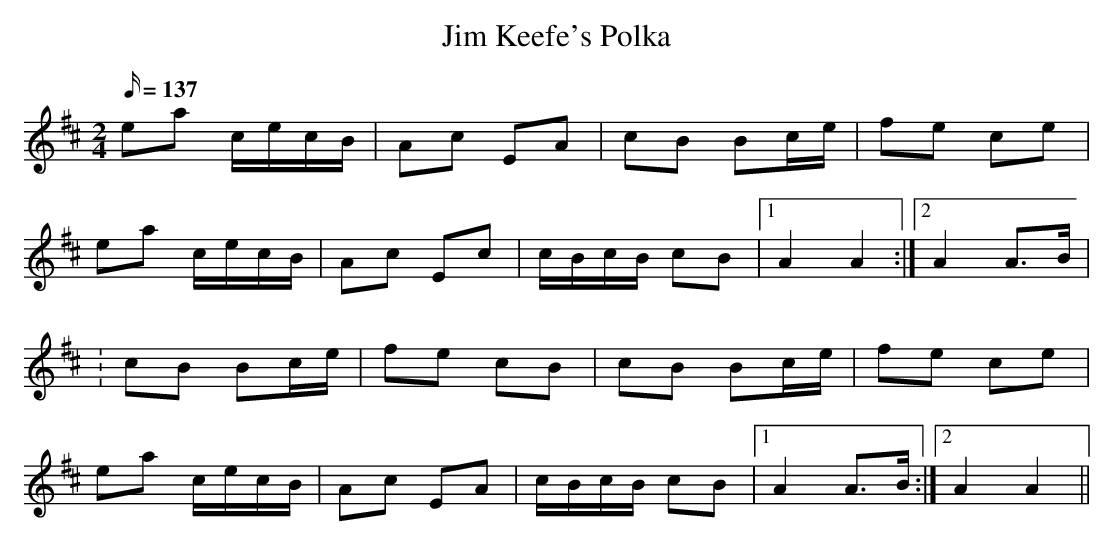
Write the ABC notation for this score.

X:1
T:Jim Keefe's Polka
M:2/4
L:1/16
Q:137
K:D
e2a2 cecB|A2c2 E2A2|c2B2 B2ce|f2e2 c2e2|!
e2a2 cecB|A2c2 E2c2|cBcB c2B2|1A4 A4:|2A4 A3B|!
:c2B2 B2ce|f2e2 c2B2|c2B2 B2ce|f2e2 c2e2|!
e2a2 cecB|A2c2 E2A2|cBcB c2B2|1A4 A3B:|2A4 A4||!
